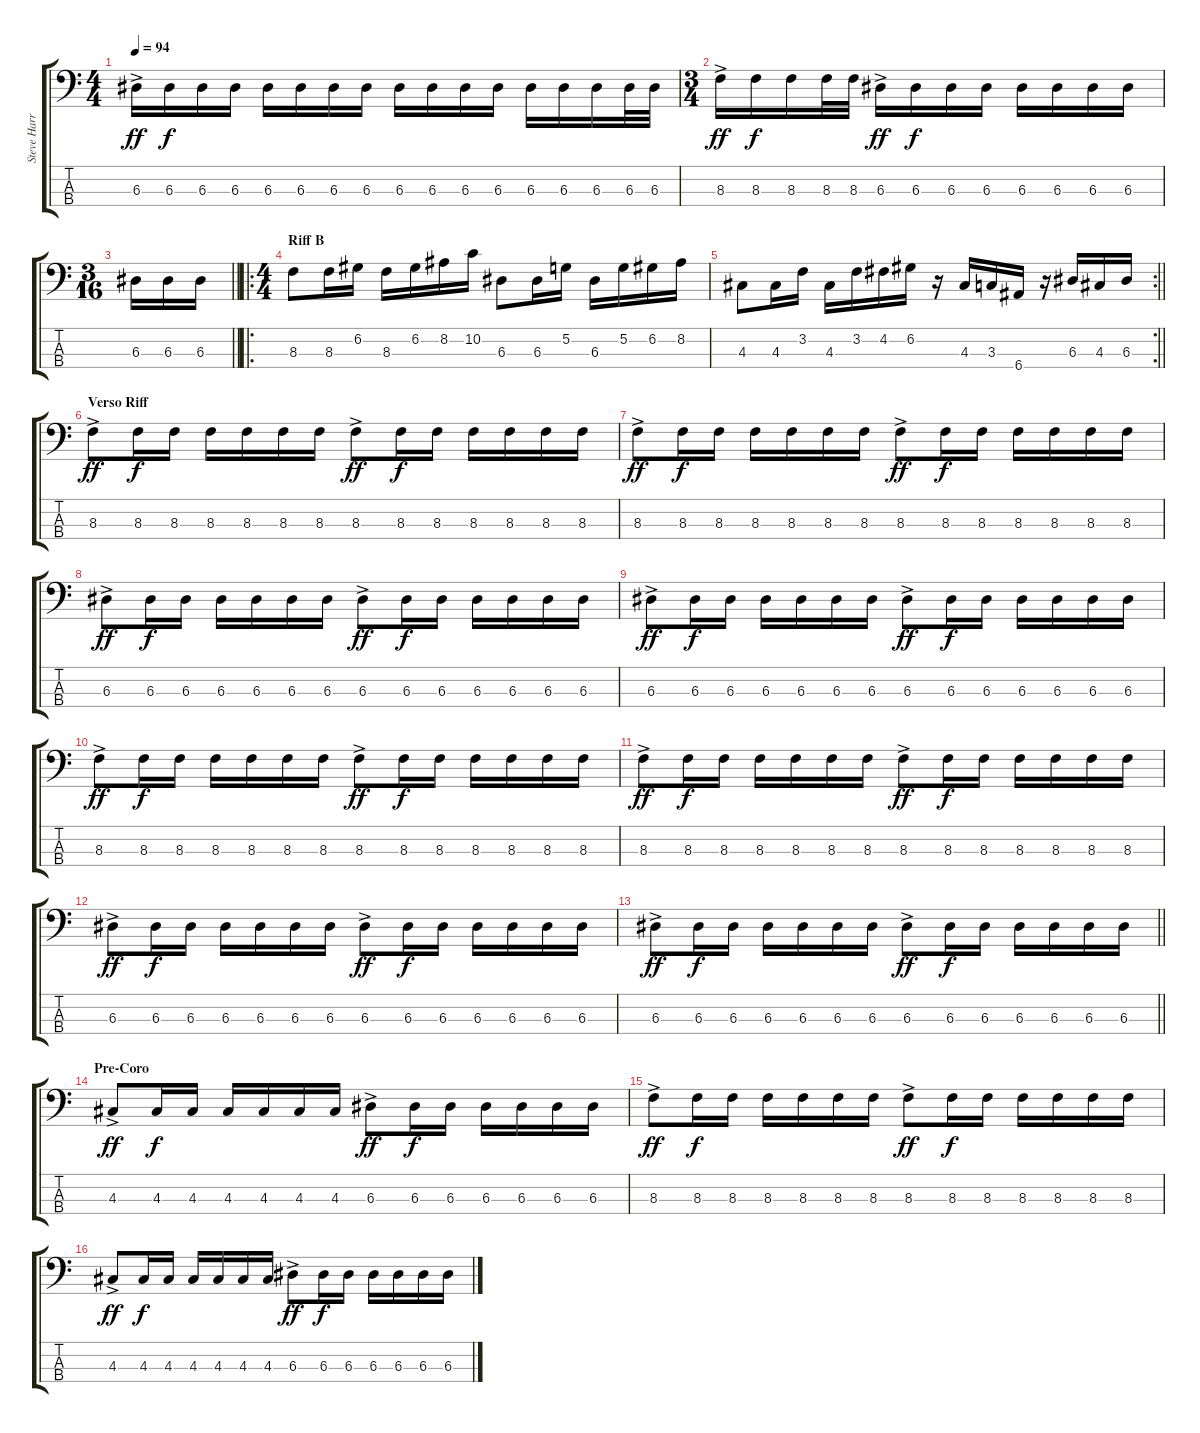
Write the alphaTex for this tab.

\track ("Steve Harris" "Steve Harr") {instrument electricbassfinger}
\staff {score tabs}
\tuning (G2 D2 A1 E1) {hide}
\ts (4 4)
\tempo 94
\clef f4
\ks c
6.3{ac}.16{dy ff} 6.3.16{dy f} 6.3.16 6.3.16 6.3.16 6.3.16 6.3.16 6.3.16 6.3.16 6.3.16 6.3.16 6.3.16 6.3.16 6.3.16 6.3.16 6.3.32 6.3.32 |
\ts (3 4)
8.3{ac}.16{dy ff} 8.3.16{dy f} 8.3.16 8.3.32 8.3.32 6.3{ac}.16{dy ff} 6.3.16{dy f} 6.3.16 6.3.16 6.3.16 6.3.16 6.3.16 6.3.16 |
\ts (3 16)
\barLineRight lightlight
6.3.16 6.3.16 6.3.16 |
\ro
\ts (4 4)
\section ("" "Riff B")
8.3.8 8.3.16 6.2.16 8.3.16 6.2.16 8.2.16 10.2.16 6.3.8 6.3.16 5.2.16 6.3.16 5.2.16 6.2.16 8.2.16 |
\rc 2
\barLineRight lightlight
4.3.8 4.3.16 3.2.16 4.3.16 3.2.16 4.2.16 6.2.16 r.16 4.3.16 3.3.16 6.4.16 r.16 6.3.16 4.3.16 6.3.16 |
\section ("" "Verso Riff")
8.3{ac}.8{dy ff} 8.3.16{dy f} 8.3.16 8.3.16 8.3.16 8.3.16 8.3.16 8.3{ac}.8{dy ff} 8.3.16{dy f} 8.3.16 8.3.16 8.3.16 8.3.16 8.3.16 |
8.3{ac}.8{dy ff} 8.3.16{dy f} 8.3.16 8.3.16 8.3.16 8.3.16 8.3.16 8.3{ac}.8{dy ff} 8.3.16{dy f} 8.3.16 8.3.16 8.3.16 8.3.16 8.3.16 |
6.3{ac}.8{dy ff} 6.3.16{dy f} 6.3.16 6.3.16 6.3.16 6.3.16 6.3.16 6.3{ac}.8{dy ff} 6.3.16{dy f} 6.3.16 6.3.16 6.3.16 6.3.16 6.3.16 |
6.3{ac}.8{dy ff} 6.3.16{dy f} 6.3.16 6.3.16 6.3.16 6.3.16 6.3.16 6.3{ac}.8{dy ff} 6.3.16{dy f} 6.3.16 6.3.16 6.3.16 6.3.16 6.3.16 |
8.3{ac}.8{dy ff} 8.3.16{dy f} 8.3.16 8.3.16 8.3.16 8.3.16 8.3.16 8.3{ac}.8{dy ff} 8.3.16{dy f} 8.3.16 8.3.16 8.3.16 8.3.16 8.3.16 |
8.3{ac}.8{dy ff} 8.3.16{dy f} 8.3.16 8.3.16 8.3.16 8.3.16 8.3.16 8.3{ac}.8{dy ff} 8.3.16{dy f} 8.3.16 8.3.16 8.3.16 8.3.16 8.3.16 |
6.3{ac}.8{dy ff} 6.3.16{dy f} 6.3.16 6.3.16 6.3.16 6.3.16 6.3.16 6.3{ac}.8{dy ff} 6.3.16{dy f} 6.3.16 6.3.16 6.3.16 6.3.16 6.3.16 |
\barLineRight lightlight
6.3{ac}.8{dy ff} 6.3.16{dy f} 6.3.16 6.3.16 6.3.16 6.3.16 6.3.16 6.3{ac}.8{dy ff} 6.3.16{dy f} 6.3.16 6.3.16 6.3.16 6.3.16 6.3.16 |
\section ("" "Pre-Coro")
4.3{ac}.8{dy ff} 4.3.16{dy f} 4.3.16 4.3.16 4.3.16 4.3.16 4.3.16 6.3{ac}.8{dy ff} 6.3.16{dy f} 6.3.16 6.3.16 6.3.16 6.3.16 6.3.16 |
8.3{ac}.8{dy ff} 8.3.16{dy f} 8.3.16 8.3.16 8.3.16 8.3.16 8.3.16 8.3{ac}.8{dy ff} 8.3.16{dy f} 8.3.16 8.3.16 8.3.16 8.3.16 8.3.16 |
4.3{ac}.8{dy ff} 4.3.16{dy f} 4.3.16 4.3.16 4.3.16 4.3.16 4.3.16 6.3{ac}.8{dy ff} 6.3.16{dy f} 6.3.16 6.3.16 6.3.16 6.3.16 6.3.16
